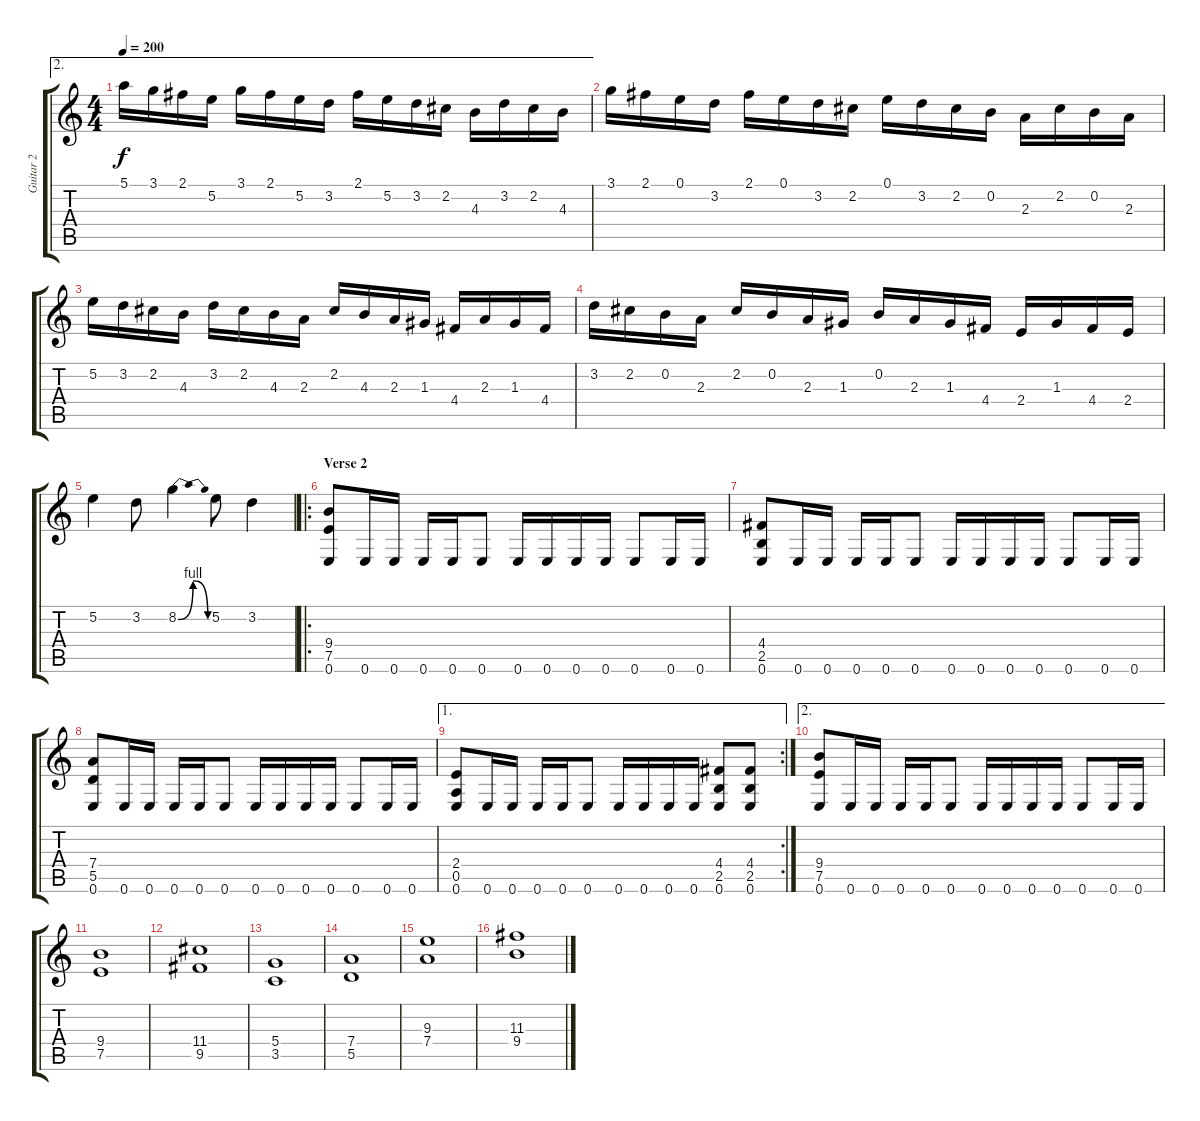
\track ("Guitar 2" "Guitar 2") {instrument distortionguitar}
\staff {score tabs}
\tuning (E4 B3 G3 D3 A2 E2) {hide}
\ae 2
\ts (4 4)
\tempo 200
\clef g2
\ks c
5.1.16{dy f} 3.1.16 2.1.16 5.2.16 3.1.16 2.1.16 5.2.16 3.2.16 2.1.16 5.2.16 3.2.16 2.2.16 4.3.16 3.2.16 2.2.16 4.3.16 |
3.1.16 2.1.16 0.1.16 3.2.16 2.1.16 0.1.16 3.2.16 2.2.16 0.1.16 3.2.16 2.2.16 0.2.16 2.3.16 2.2.16 0.2.16 2.3.16 |
5.2.16 3.2.16 2.2.16 4.3.16 3.2.16 2.2.16 4.3.16 2.3.16 2.2.16 4.3.16 2.3.16 1.3.16 4.4.16 2.3.16 1.3.16 4.4.16 |
3.2.16 2.2.16 0.2.16 2.3.16 2.2.16 0.2.16 2.3.16 1.3.16 0.2.16 2.3.16 1.3.16 4.4.16 2.4.16 1.3.16 4.4.16 2.4.16 |
5.2.4 3.2.8 8.2{be (bendrelease 0 0 30 4 30 4 60 0)}.4 5.2.8 3.2.4 |
\ro
\section ("" "Verse 2")
(9.4 7.5 0.6).8 0.6.16 0.6.16 0.6.16 0.6.16 0.6.8 0.6.16 0.6.16 0.6.16 0.6.16 0.6.8 0.6.16 0.6.16 |
(4.4 2.5 0.6).8 0.6.16 0.6.16 0.6.16 0.6.16 0.6.8 0.6.16 0.6.16 0.6.16 0.6.16 0.6.8 0.6.16 0.6.16 |
(7.4 5.5 0.6).8 0.6.16 0.6.16 0.6.16 0.6.16 0.6.8 0.6.16 0.6.16 0.6.16 0.6.16 0.6.8 0.6.16 0.6.16 |
\ae 1
\rc 2
(2.4 0.5 0.6).8 0.6.16 0.6.16 0.6.16 0.6.16 0.6.8 0.6.16 0.6.16 0.6.16 0.6.16 (4.4 2.5 0.6).8 (4.4 2.5 0.6).8 |
\ae 2
(9.4 7.5 0.6).8 0.6.16 0.6.16 0.6.16 0.6.16 0.6.8 0.6.16 0.6.16 0.6.16 0.6.16 0.6.8 0.6.16 0.6.16 |
(9.4 7.5).1 |
(11.4 9.5).1 |
(5.4 3.5).1 |
(7.4 5.5).1 |
(9.3 7.4).1 |
(11.3 9.4).1
